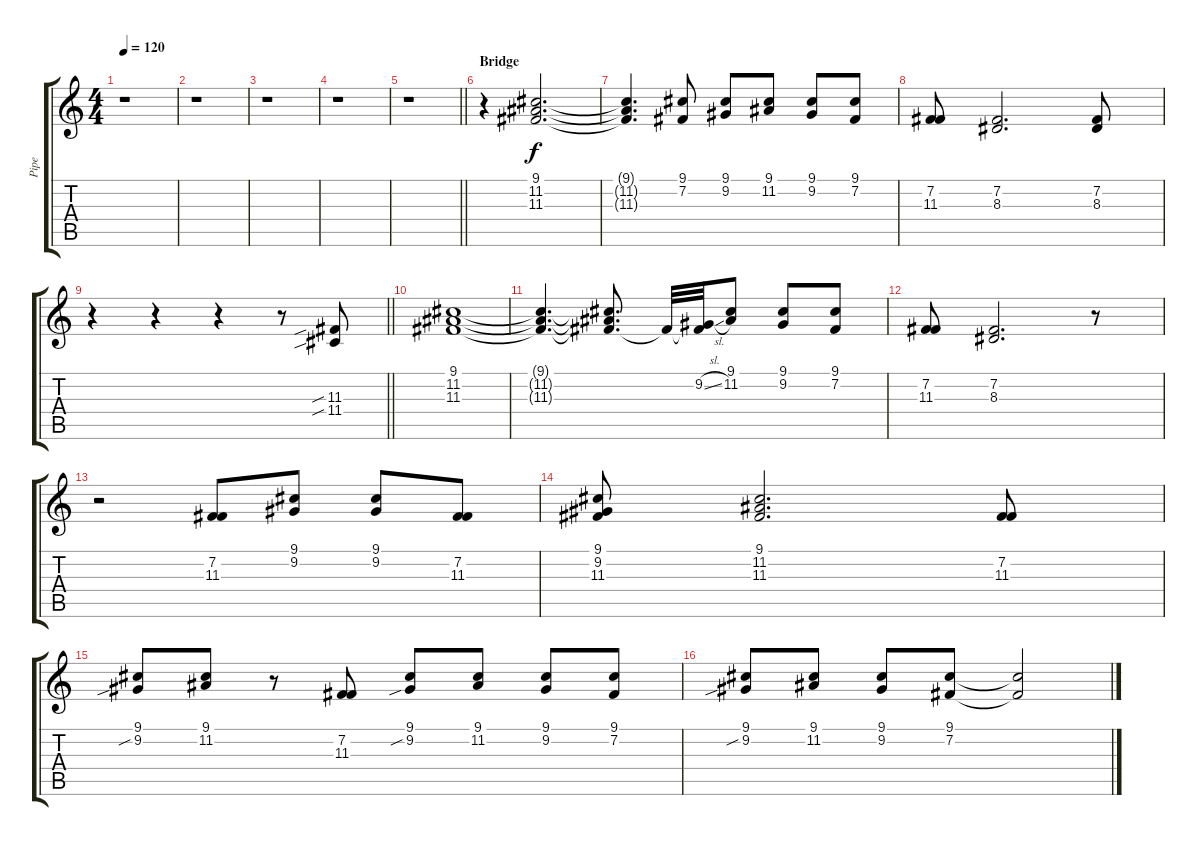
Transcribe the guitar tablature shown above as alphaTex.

\track ("Pipe" "Pipe") {instrument clarinet}
\staff {score tabs}
\tuning (E4 B3 G3 D3 A2 E2) {hide}
\ts (4 4)
\tempo 120
\clef g2
\ks c
r.1{dy f} |
r.1 |
r.1 |
r.1 |
\barLineRight lightlight
r.1 |
\section ("" "Bridge")
r.4{volume 9} (9.1 11.2 11.3).2{d volume 12} |
(9.1{t} 11.2{t} 11.3{t}).4{d} (9.1 7.2).8 (9.1 9.2).8 (9.1 11.2).8 (9.1 9.2).8 (9.1 7.2).8 |
(7.2 11.3).8 (7.2 8.3).2{d} (7.2 8.3).8 |
\barLineRight lightlight
r.4 r.4 r.4 r.8 (11.3{sib} 11.4{sib}).8{volume 9} |
(9.1 11.2 11.3).1{volume 12} |
(9.1{t} 11.2{t} 11.3{t}).4{d} (9.1{t} 11.2{t} 11.3{t}).8{d} 11.3{t}.32 (9.2{sl} 11.3{t}).32 (9.1 11.2).8 (9.1 9.2).8 (9.1 7.2).8 |
(7.2 11.3).8 (7.2 8.3).2{d} r.8 |
r.2 (7.2 11.3).8 (9.1 9.2).8 (9.1 9.2).8 (7.2 11.3).8 |
(9.1 9.2 11.3).8 (9.1 11.2 11.3).2{d} (7.2 11.3).8 |
(9.1 9.2{sib}).8 (9.1 11.2).8 r.8 (7.2 11.3).8 (9.1 9.2{sib}).8 (9.1 11.2).8 (9.1 9.2).8 (9.1 7.2).8 |
(9.1 9.2{sib}).8 (9.1 11.2).8 (9.1 9.2).8 (9.1 7.2).8 (9.1{t} 7.2{t}).2
